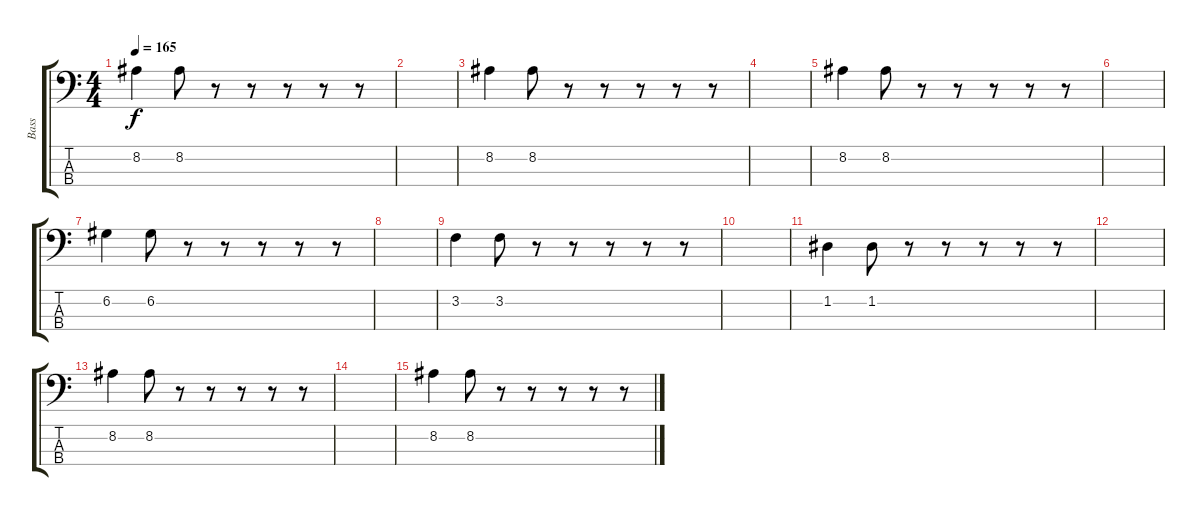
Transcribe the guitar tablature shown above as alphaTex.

\track ("Bass" "Bass") {instrument electricbassfinger}
\staff {score tabs}
\tuning (G2 D2 A1 E1) {hide}
\ts (4 4)
\tempo 165
\clef f4
\ks c
8.2.4{dy f} 8.2.8 r.8 r.8 r.8 r.8 r.8 |
|
8.2.4 8.2.8 r.8 r.8 r.8 r.8 r.8 |
|
8.2.4 8.2.8 r.8 r.8 r.8 r.8 r.8 |
|
6.2.4 6.2.8 r.8 r.8 r.8 r.8 r.8 |
|
3.2.4 3.2.8 r.8 r.8 r.8 r.8 r.8 |
|
1.2.4 1.2.8 r.8 r.8 r.8 r.8 r.8 |
|
8.2.4 8.2.8 r.8 r.8 r.8 r.8 r.8 |
|
8.2.4 8.2.8 r.8 r.8 r.8 r.8 r.8
